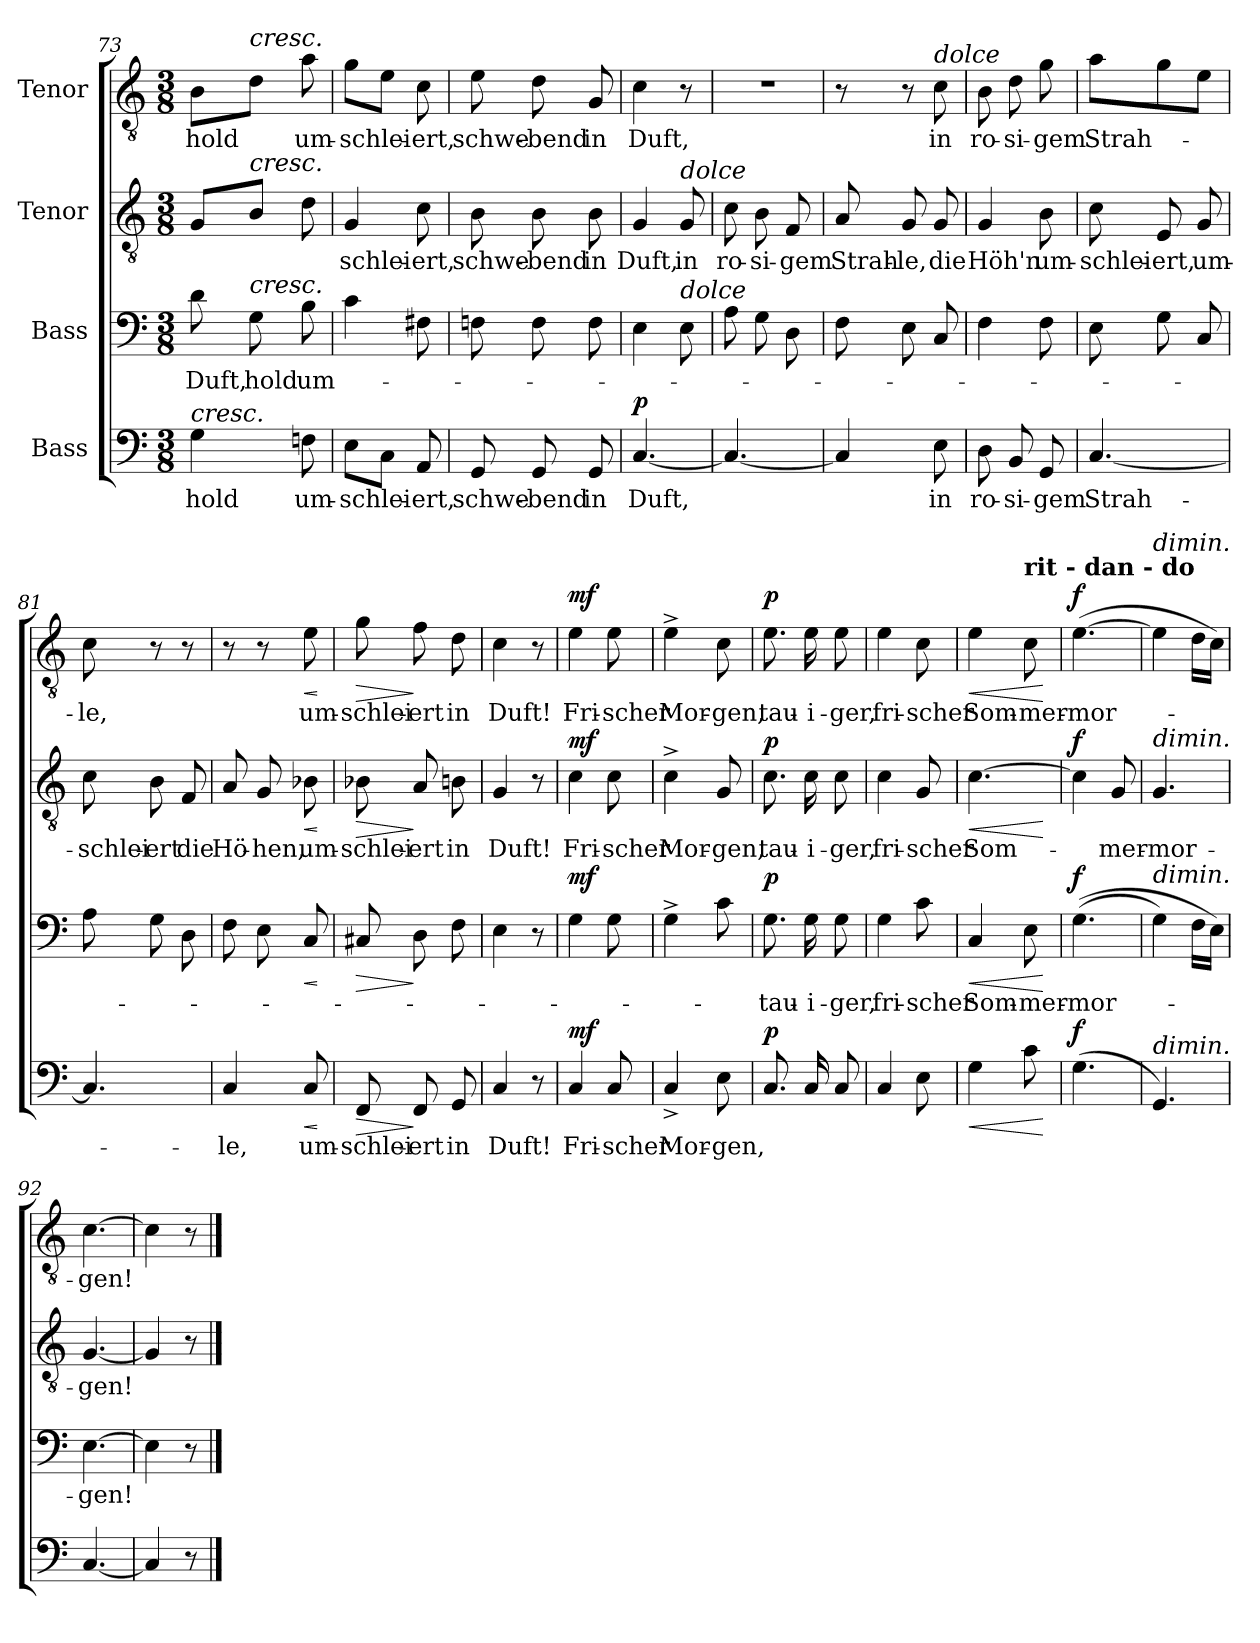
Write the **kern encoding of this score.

**kern	**text	**dynam	**kern	**text	**dynam	**kern	**text	**dynam	**kern	**text	**dynam
*part4	*part4	*part4	*part3	*part3	*part3	*part2	*part2	*part2	*part1	*part1	*part1
*staff4	*staff4	*staff4	*staff3	*staff3	*staff3	*staff2	*staff2	*staff2	*staff1	*staff1	*staff1
*I"Bass	*	*	*I"Bass	*	*	*I"Tenor	*	*	*I"Tenor	*	*
*clefF4	*	*	*clefF4	*	*	*clefGv2	*	*	*clefGv2	*	*
*k[]	*	*	*k[]	*	*	*k[]	*	*	*k[]	*	*
*M3/8	*	*	*M3/8	*	*	*M3/8	*	*	*M3/8	*	*
=73	=73	=73	=73	=73	=73	=73	=73	=73	=73	=73	=73
!LO:TX:a:i:t=cresc.	!	!	!	!	!	!	!	!	!	!	!
!	!LO:LY:b	!	!	!LO:LY:b	!	!	!	!	!	!LO:LY:b	!
4G\	hold	.	8d\	Duft,	.	8G/L	.	.	8B\L	hold	.
!	!	!	!	!	!	!	!	!	!LO:TX:a:i:t=cresc.	!	!
!	!	!	!	!	!	!LO:TX:a:i:t=cresc.	!	!	!	!	!
!	!	!	!LO:TX:a:i:t=cresc.	!	!	!	!	!	!	!	!
!	!	!	!	!LO:LY:b	!	!	!	!	!	!	!
.	.	.	8G\	hold	.	8B/J	.	.	8d\J	.	.
!	!LO:LY:b	!	!	!LO:LY:b	!	!	!	!	!	!LO:LY:b	!
8Fn\	um-	.	8B\	um -	.	8d\	.	.	8a\	um-	.
!!LO:LB:g=z
=74	=74	=74	=74	=74	=74	=74	=74	=74	=74	=74	=74
!	!LO:LY:b	!	!	!	!	!	!LO:LY:b	!	!	!LO:LY:b	!
8E\L	-schlei-	.	4c\	.	.	4G/	schlei-	.	8g\L	-schlei-	.
8C\J	.	.	.	.	.	.	.	.	8e\J	.	.
!	!LO:LY:b	!	!	!	!	!	!LO:LY:b	!	!	!LO:LY:b	!
8AA/	-ert,	.	8F#X\	.	.	8c\	-ert,	.	8c\	-ert,	.
=75	=75	=75	=75	=75	=75	=75	=75	=75	=75	=75	=75
!	!LO:LY:b	!	!	!	!	!	!LO:LY:b	!	!	!LO:LY:b	!
8GG/	schwe-	.	8Fn\	.	.	8B\	schwe-	.	8e\	schwe-	.
!	!LO:LY:b	!	!	!	!	!	!LO:LY:b	!	!	!LO:LY:b	!
8GG/	-bend	.	8F\	.	.	8B\	-bend	.	8d\	-bend	.
!	!LO:LY:b	!	!	!	!	!	!LO:LY:b	!	!	!LO:LY:b	!
8GG/	in	.	8F\	.	.	8B\	in	.	8G/	in	.
=76	=76	=76	=76	=76	=76	=76	=76	=76	=76	=76	=76
!	!LO:LY:b	!LO:DY:a	!	!	!	!	!LO:LY:b	!	!	!LO:LY:b	!
[4.C/	Duft,	p	4E\	.	.	4G/	Duft,	.	4c\	Duft,	.
!	!	!	!	!	!	!LO:TX:a:i:t=dolce	!	!	!	!	!
!	!	!	!LO:TX:a:i:t=dolce	!	!	!	!	!	!	!	!
!	!	!	!	!	!	!	!LO:LY:b	!	!	!	!
.	.	.	8E\	.	.	8G/	in	.	8r	.	.
=77	=77	=77	=77	=77	=77	=77	=77	=77	=77	=77	=77
!	!	!	!	!	!	!	!LO:LY:b	!	!	!	!
4.C/_	.	.	8A\	.	.	8c\	ro-	.	4.r	.	.
!	!	!	!	!	!	!	!LO:LY:b	!	!	!	!
.	.	.	8G\	.	.	8B\	-si-	.	.	.	.
!	!	!	!	!	!	!	!LO:LY:b	!	!	!	!
.	.	.	8D\	.	.	8F/	-gem	.	.	.	.
=78	=78	=78	=78	=78	=78	=78	=78	=78	=78	=78	=78
!	!	!	!	!	!	!	!LO:LY:b	!	!	!	!
4C/]	.	.	8F\	.	.	8A/	Strah-	.	8r	.	.
!	!	!	!	!	!	!	!LO:LY:b	!	!	!	!
.	.	.	8E\	.	.	8G/	-le,	.	8r	.	.
!	!	!	!	!	!	!	!	!	!LO:TX:a:i:t=dolce	!	!
!	!LO:LY:b	!	!	!	!	!	!LO:LY:b	!	!	!LO:LY:b	!
8E\	in	.	8C/	.	.	8G/	die	.	8c\	in	.
=79	=79	=79	=79	=79	=79	=79	=79	=79	=79	=79	=79
!	!LO:LY:b	!	!	!	!	!	!LO:LY:b	!	!	!LO:LY:b	!
8D\	ro-	.	4F\	.	.	4G/	Höh'n	.	8B\	ro-	.
!	!LO:LY:b	!	!	!	!	!	!	!	!	!LO:LY:b	!
8BB/	-si-	.	.	.	.	.	.	.	8d\	-si-	.
!	!LO:LY:b	!	!	!	!	!	!LO:LY:b	!	!	!LO:LY:b	!
8GG/	-gem	.	8F\	.	.	8B\	um-	.	8g\	-gem	.
!!LO:LB:g=z
=80	=80	=80	=80	=80	=80	=80	=80	=80	=80	=80	=80
!	!LO:LY:b	!	!	!	!	!	!LO:LY:b	!	!	!LO:LY:b	!
[4.C/	Strah-	.	8E\	.	.	8c\	-schlei-	.	8a\L	Strah-	.
!	!	!	!	!	!	!	!LO:LY:b	!	!	!	!
.	.	.	8G\	.	.	8E/	-ert,	.	8g\	.	.
!	!	!	!	!	!	!	!LO:LY:b	!	!	!	!
.	.	.	8C/	.	.	8G/	um-	.	8e\J	.	.
=81	=81	=81	=81	=81	=81	=81	=81	=81	=81	=81	=81
!	!	!	!	!	!	!	!LO:LY:b	!	!	!LO:LY:b	!
4.C/]	.	.	8A\	.	.	8c\	-schlei-	.	8c\	-le,	.
!	!	!	!	!	!	!	!LO:LY:b	!	!	!	!
.	.	.	8G\	.	.	8B\	-ert	.	8r	.	.
!	!	!	!	!	!	!	!LO:LY:b	!	!	!	!
.	.	.	8D\	.	.	8F/	die	.	8r	.	.
=82	=82	=82	=82	=82	=82	=82	=82	=82	=82	=82	=82
!	!LO:LY:b	!	!	!	!	!	!LO:LY:b	!	!	!	!
4C/	-le,	.	8F\	.	.	8A/	Hö-	.	8r	.	.
!	!	!	!	!	!	!	!LO:LY:b	!	!	!	!
.	.	.	8E\	.	.	8G/	-hen,	.	8r	.	.
!	!LO:LY:b	!LO:HP:b	!	!	!LO:HP:b	!	!LO:LY:b	!LO:HP:b	!	!LO:LY:b	!LO:HP:b
8C/	um-	<	8C/	.	<	8B-X\	um-	<	8e\	um-	<
.	.	[	.	.	[	.	.	[	.	.	[
=83	=83	=83	=83	=83	=83	=83	=83	=83	=83	=83	=83
!	!LO:LY:b	!LO:HP:b	!	!	!LO:HP:b	!	!LO:LY:b	!LO:HP:b	!	!LO:LY:b	!LO:HP:b
8FF/	-schlei-	>	8C#X/	.	>	8B-X\	-schlei-	>	8g\	-schlei-	>
!	!LO:LY:b	!	!	!	!	!	!LO:LY:b	!	!	!LO:LY:b	!
8FF/	-ert	]	8D\	.	]	8A/	-ert	]	8f\	-ert	]
!	!LO:LY:b	!	!	!	!	!	!LO:LY:b	!	!	!LO:LY:b	!
8GG/	in	.	8F\	.	.	8Bn\	in	.	8d\	in	.
=84	=84	=84	=84	=84	=84	=84	=84	=84	=84	=84	=84
!	!LO:LY:b	!	!	!	!	!	!LO:LY:b	!	!	!LO:LY:b	!
4C/	Duft!	.	4E\	.	.	4G/	Duft!	.	4c\	Duft!	.
8r	.	.	8r	.	.	8r	.	.	8r	.	.
=85	=85	=85	=85	=85	=85	=85	=85	=85	=85	=85	=85
!	!LO:LY:b	!LO:DY:a	!	!	!LO:DY:a	!	!LO:LY:b	!LO:DY:a	!	!LO:LY:b	!LO:DY:a
4C/	Fri-	mf	4G\	.	mf	4c\	Fri-	mf	4e\	Fri-	mf
!	!LO:LY:b	!	!	!	!	!	!LO:LY:b	!	!	!LO:LY:b	!
8C/	-scher	.	8G\	.	.	8c\	-scher	.	8e\	-scher	.
=86	=86	=86	=86	=86	=86	=86	=86	=86	=86	=86	=86
!	!LO:LY:b	!	!	!	!	!	!LO:LY:b	!	!	!LO:LY:b	!
4C^/	Mor-	.	4G^\	.	.	4c^\	Mor-	.	4e^\	Mor-	.
!	!LO:LY:b	!	!	!	!	!	!LO:LY:b	!	!	!LO:LY:b	!
8E\	-gen,	.	8c\	.	.	8G/	-gen,	.	8c\	-gen,	.
!!LO:LB:g=z
=87	=87	=87	=87	=87	=87	=87	=87	=87	=87	=87	=87
!	!	!LO:DY:a	!	!LO:LY:b	!LO:DY:a	!	!LO:LY:b	!LO:DY:a	!	!LO:LY:b	!LO:DY:a
8.C/	.	p	8.G\	tau-	p	8.c\	tau-	p	8.e\	tau-	p
!	!	!	!	!LO:LY:b	!	!	!LO:LY:b	!	!	!LO:LY:b	!
16C/	.	.	16G\	-i-	.	16c\	-i-	.	16e\	-i-	.
!	!	!	!	!LO:LY:b	!	!	!LO:LY:b	!	!	!LO:LY:b	!
8C/	.	.	8G\	-ger,	.	8c\	-ger,	.	8e\	-ger,	.
=88	=88	=88	=88	=88	=88	=88	=88	=88	=88	=88	=88
!	!	!	!	!LO:LY:b	!	!	!LO:LY:b	!	!	!LO:LY:b	!
4C/	.	.	4G\	fri-	.	4c\	fri-	.	4e\	fri-	.
!	!	!	!	!LO:LY:b	!	!	!LO:LY:b	!	!	!LO:LY:b	!
8E\	.	.	8c\	-scher	.	8G/	-scher	.	8c\	-scher	.
=89	=89	=89	=89	=89	=89	=89	=89	=89	=89	=89	=89
!	!	!LO:HP:b	!	!LO:LY:b	!LO:HP:b	!	!LO:LY:b	!LO:HP:b	!	!LO:LY:b	!LO:HP:b
4G\	.	<	4C/	Som-	<	[4.c\	Som-	<	4e\	Som-	<
!	!	!	!	!	!	!	!	!	!LO:TX:a:B:t=rit          -         dan      -     do	!	!
!	!	!	!	!LO:LY:b	!	!	!	!	!	!LO:LY:b	!
8c\	.	.	8E\	-mer-	.	.	.	.	8c\	-mer-	.
.	.	[	.	.	[	.	.	[	.	.	[
=90	=90	=90	=90	=90	=90	=90	=90	=90	=90	=90	=90
!	!	!LO:DY:a	!	!LO:LY:b	!LO:DY:a	!	!	!LO:DY:a	!	!LO:LY:b	!LO:DY:a
(4.G\	.	f	((4.G\	-mor-	f	4c\]	.	f	([4.e\	-mor-	f
!	!	!	!	!	!	!	!LO:LY:b	!	!	!	!
.	.	.	.	.	.	8G/	-mer-	.	.	.	.
=91	=91	=91	=91	=91	=91	=91	=91	=91	=91	=91	=91
!	!	!	!	!	!	!	!	!	!LO:TX:a:i:t=dimin.	!	!
!	!	!	!	!	!	!LO:TX:a:i:t=dimin.	!	!	!	!	!
!	!	!	!LO:TX:a:i:t=dimin.	!	!	!	!	!	!	!	!
!LO:TX:a:i:t=dimin.	!	!	!	!	!	!	!	!	!	!	!
!	!	!	!	!	!	!	!LO:LY:b	!	!	!	!
4.GG/)	.	.	4G\)	.	.	4.G/	-mor-	.	4e\]	.	.
.	.	.	16F\LL	.	.	.	.	.	16d\LL	.	.
.	.	.	16E\JJ)	.	.	.	.	.	16c\JJ)	.	.
=92	=92	=92	=92	=92	=92	=92	=92	=92	=92	=92	=92
!	!	!	!	!LO:LY:b	!	!	!LO:LY:b	!	!	!LO:LY:b	!
[4.C/	.	.	[4.E\	-gen!	.	[4.G/	-gen!	.	[4.c\	-gen!	.
=93	=93	=93	=93	=93	=93	=93	=93	=93	=93	=93	=93
4C/]	.	.	4E\]	.	.	4G/]	.	.	4c\]	.	.
8r	.	.	8r	.	.	8r	.	.	8r	.	.
==	==	==	==	==	==	==	==	==	==	==	==
*-	*-	*-	*-	*-	*-	*-	*-	*-	*-	*-	*-
